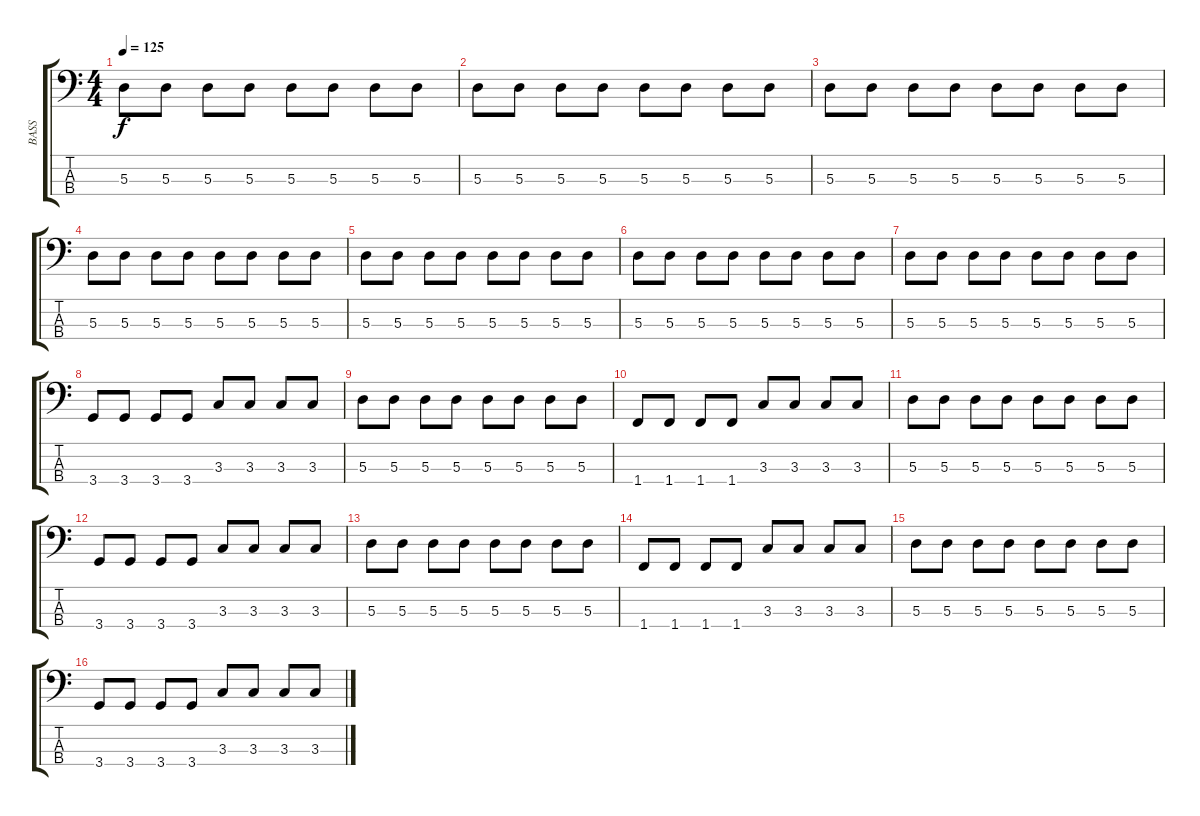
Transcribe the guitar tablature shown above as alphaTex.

\track ("BASS" "BASS") {instrument electricbasspick}
\staff {score tabs}
\tuning (G2 D2 A1 E1) {hide}
\ts (4 4)
\tempo 125
\clef f4
\ks c
5.3.8{dy f} 5.3.8 5.3.8 5.3.8 5.3.8 5.3.8 5.3.8 5.3.8 |
5.3.8 5.3.8 5.3.8 5.3.8 5.3.8 5.3.8 5.3.8 5.3.8 |
5.3.8 5.3.8 5.3.8 5.3.8 5.3.8 5.3.8 5.3.8 5.3.8 |
5.3.8 5.3.8 5.3.8 5.3.8 5.3.8 5.3.8 5.3.8 5.3.8 |
5.3.8 5.3.8 5.3.8 5.3.8 5.3.8 5.3.8 5.3.8 5.3.8 |
5.3.8 5.3.8 5.3.8 5.3.8 5.3.8 5.3.8 5.3.8 5.3.8 |
5.3.8 5.3.8 5.3.8 5.3.8 5.3.8 5.3.8 5.3.8 5.3.8 |
3.4.8 3.4.8 3.4.8 3.4.8 3.3.8 3.3.8 3.3.8 3.3.8 |
5.3.8 5.3.8 5.3.8 5.3.8 5.3.8 5.3.8 5.3.8 5.3.8 |
1.4.8 1.4.8 1.4.8 1.4.8 3.3.8 3.3.8 3.3.8 3.3.8 |
5.3.8 5.3.8 5.3.8 5.3.8 5.3.8 5.3.8 5.3.8 5.3.8 |
3.4.8 3.4.8 3.4.8 3.4.8 3.3.8 3.3.8 3.3.8 3.3.8 |
5.3.8 5.3.8 5.3.8 5.3.8 5.3.8 5.3.8 5.3.8 5.3.8 |
1.4.8 1.4.8 1.4.8 1.4.8 3.3.8 3.3.8 3.3.8 3.3.8 |
5.3.8 5.3.8 5.3.8 5.3.8 5.3.8 5.3.8 5.3.8 5.3.8 |
3.4.8 3.4.8 3.4.8 3.4.8 3.3.8 3.3.8 3.3.8 3.3.8
